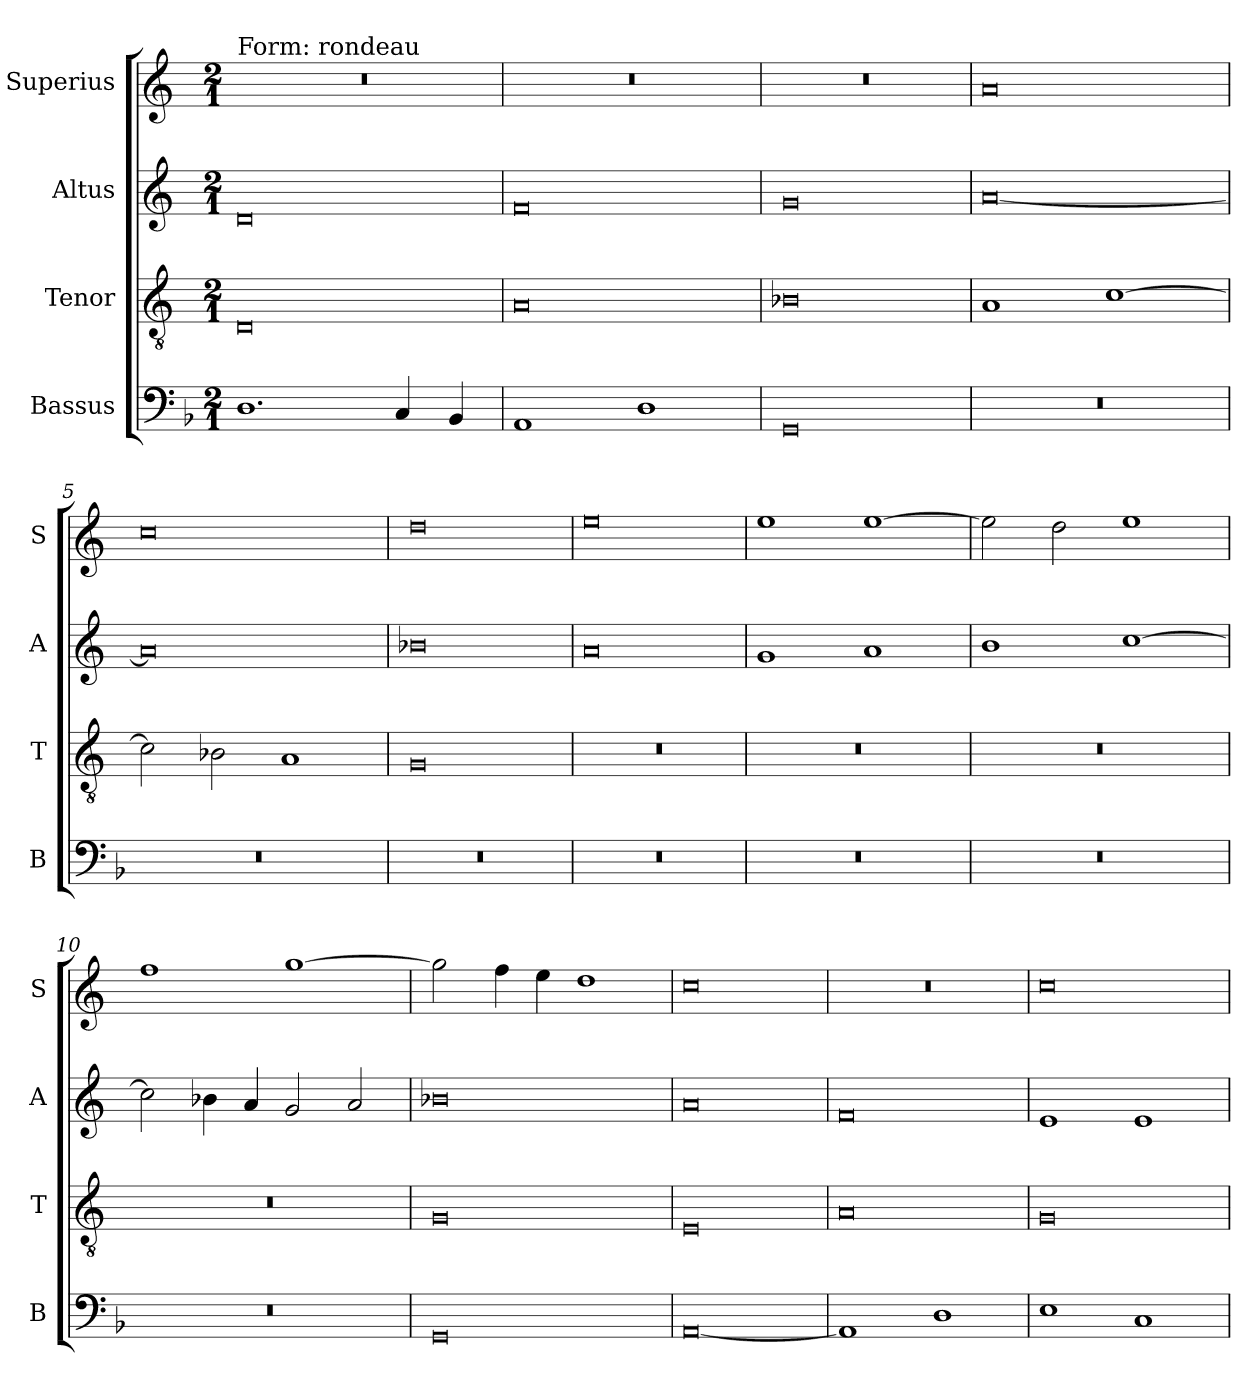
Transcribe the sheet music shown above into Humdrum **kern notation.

**kern	**kern	**kern	**kern
*part4	*part3	*part2	*part1
*staff4	*staff3	*staff2	*staff1
*I"Bassus	*I"Tenor	*I"Altus	*I"Superius
*I'B	*I'T	*I'A	*I'S
*clefF4	*clefGv2	*clefG2	*clefG2
*k[b-]	*k[]	*k[]	*k[]
*M2/1	*M2/1	*M2/1	*M2/1
=1	=1	=1	=1
!	!	!	!LO:TX:a:t=Form&colon; rondeau
1.D	0D	0d	0r
4C/	.	.	.
4BB-/	.	.	.
=2	=2	=2	=2
1AA	0A	0f	0r
1D	.	.	.
=3	=3	=3	=3
0GG	0B-X	0g	0r
=4	=4	=4	=4
0r	1A	[0a	0a
.	[1c	.	.
=5	=5	=5	=5
0r	2c\]	0a]	0cc
.	2B-X\	.	.
.	1A	.	.
=6	=6	=6	=6
0r	0G	0b-X	0dd
=7	=7	=7	=7
0r	0r	0a	0ee
=8	=8	=8	=8
0r	0r	1g	1ee
.	.	1a	[1ee
=9	=9	=9	=9
0r	0r	1b	2ee\]
.	.	.	2dd\
.	.	[1cc	1ee
=10	=10	=10	=10
0r	0r	2cc\]	1ff
.	.	4b-X\	.
.	.	4a/	.
.	.	2g/	[1gg
.	.	2a/	.
=11	=11	=11	=11
0GG	0G	0b-X	2gg\]
.	.	.	4ff\
.	.	.	4ee\
.	.	.	1dd
=12	=12	=12	=12
[0AA	0E	0a	0cc
=13	=13	=13	=13
1AA]	0A	0f	0r
1D	.	.	.
=14	=14	=14	=14
1E	0G	1e	0cc
1C	.	1e	.
=	=	=	=
*-	*-	*-	*-
